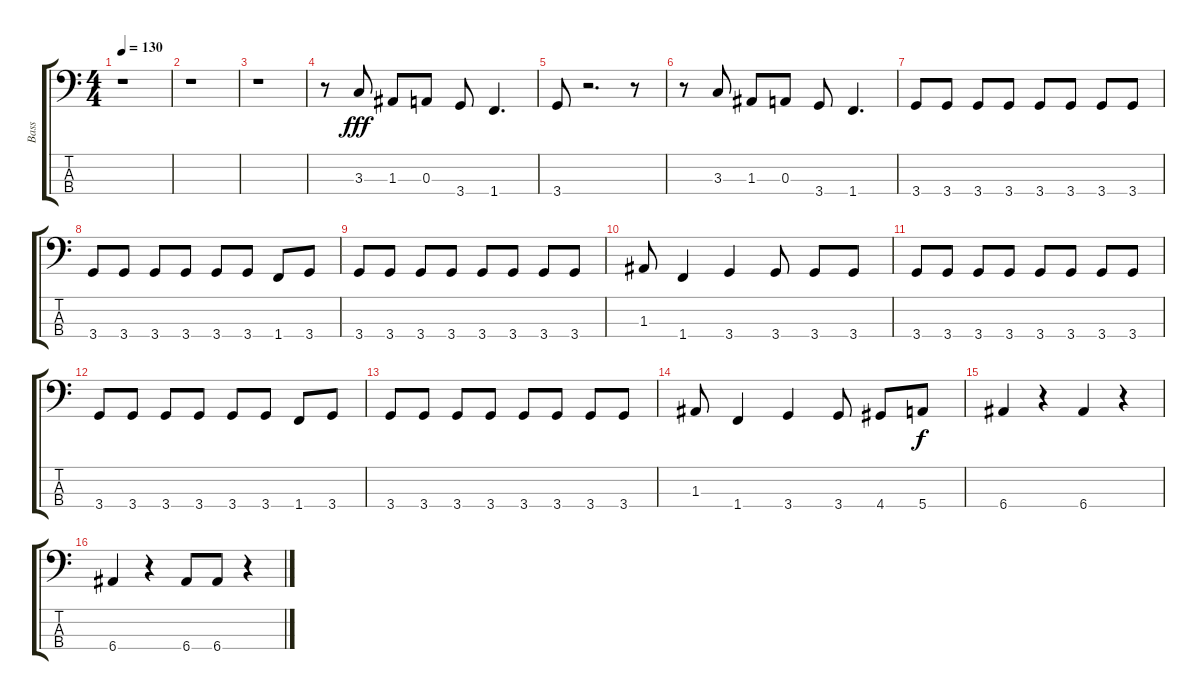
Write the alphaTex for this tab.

\track ("Bass" "Bass") {instrument electricbasspick}
\staff {score tabs}
\tuning (G2 D2 A1 E1) {hide}
\ts (4 4)
\tempo 130
\clef f4
\ks c
r.1{dy fff instrument electricbasspick} |
r.1 |
r.1 |
r.8 3.3.8 1.3.8 0.3.8 3.4.8 1.4.4{d} |
3.4.8 r.2{d} r.8 |
r.8 3.3.8 1.3.8 0.3.8 3.4.8 1.4.4{d} |
3.4.8 3.4.8 3.4.8 3.4.8 3.4.8 3.4.8 3.4.8 3.4.8 |
3.4.8 3.4.8 3.4.8 3.4.8 3.4.8 3.4.8 1.4.8 3.4.8 |
3.4.8 3.4.8 3.4.8 3.4.8 3.4.8 3.4.8 3.4.8 3.4.8 |
1.3.8 1.4.4 3.4.4 3.4.8 3.4.8 3.4.8 |
3.4.8 3.4.8 3.4.8 3.4.8 3.4.8 3.4.8 3.4.8 3.4.8 |
3.4.8 3.4.8 3.4.8 3.4.8 3.4.8 3.4.8 1.4.8 3.4.8 |
3.4.8 3.4.8 3.4.8 3.4.8 3.4.8 3.4.8 3.4.8 3.4.8 |
1.3.8 1.4.4 3.4.4 3.4.8 4.4.8 5.4.8{dy f} |
6.4.4 r.4 6.4.4 r.4 |
6.4.4 r.4 6.4.8 6.4.8 r.4
